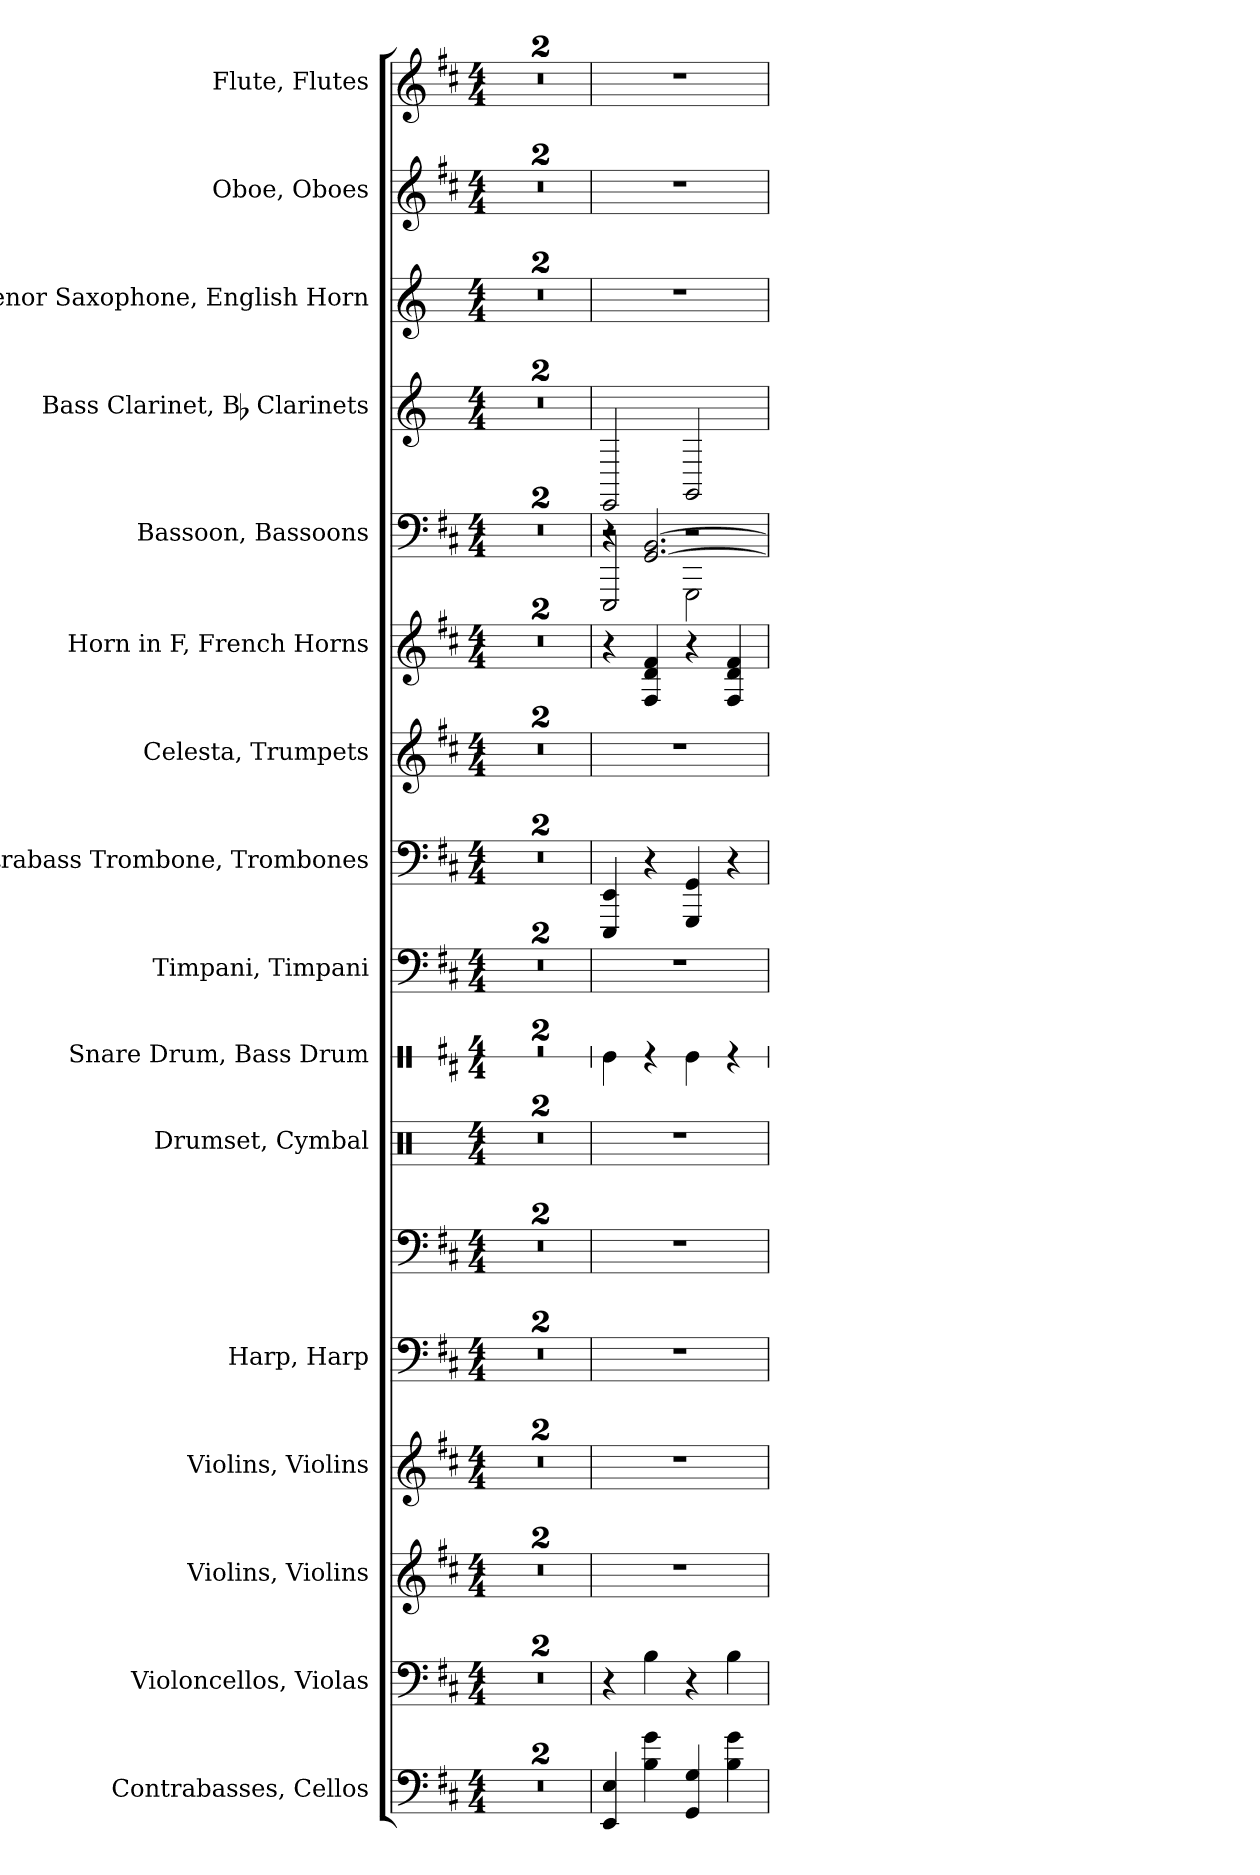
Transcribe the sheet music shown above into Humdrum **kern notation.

**kern	**kern	**kern	**kern	**kern	**kern	**kern	**kern	**kern	**kern	**kern	**kern	**kern	**kern	**kern	**kern	**kern
*part16	*part15	*part14	*part13	*part12	*part12	*part11	*part10	*part9	*part8	*part7	*part6	*part5	*part4	*part3	*part2	*part1
*staff17	*staff16	*staff15	*staff14	*staff13	*staff12	*staff11	*staff10	*staff9	*staff8	*staff7	*staff6	*staff5	*staff4	*staff3	*staff2	*staff1
*I"Contrabasses, Cellos	*I"Violoncellos, Violas	*I"Violins, Violins	*I"Violins, Violins	*I"Harp, Harp	*	*I"Drumset, Cymbal	*I"Snare Drum, Bass Drum	*I"Timpani, Timpani	*I"Contrabass Trombone, Trombones	*I"Celesta, Trumpets	*I"Horn in F, French Horns	*I"Bassoon, Bassoons	*I"Bass Clarinet, B-flat Clarinets	*I"Tenor Saxophone, English Horn	*I"Oboe, Oboes	*I"Flute, Flutes
*I'Cbs.	*I'Vcs.	*I'Vlns.	*I'Vlns.	*I'Hrp.	*	*I'Drs.	*I'Sn. Dr.	*I'Timp.	*I'Cb. Tbn.	*I'Cel.	*I'F Hn.	*I'Bsn.	*I'B. Cl.	*I'T. Sax.	*I'Ob.	*I'Fl.
*	*	*	*	*	*	*	*stria1	*	*	*	*	*	*	*	*	*
*clefF4	*clefF4	*clefG2	*clefG2	*clefF4	*clefF4	*clefX	*clefX	*clefF4	*clefF4	*clefG2	*clefG2	*clefF4	*clefG2	*clefG2	*clefG2	*clefG2
*ITrd7c12	*	*	*	*	*	*	*	*	*	*ITrd-7c-12	*ITrd4c7	*	*ITrd8c14	*ITrd8c14	*	*
*k[f#c#]	*k[f#c#]	*k[f#c#]	*k[f#c#]	*k[f#c#]	*k[f#c#]	*k[]	*k[f#c#]	*k[f#c#]	*k[f#c#]	*k[f#c#]	*k[f#]	*k[f#c#]	*k[]	*k[]	*k[f#c#]	*k[f#c#]
*M4/4	*M4/4	*M4/4	*M4/4	*M4/4	*M4/4	*M4/4	*M4/4	*M4/4	*M4/4	*M4/4	*M4/4	*M4/4	*M4/4	*M4/4	*M4/4	*M4/4
=1	=1	=1	=1	=1	=1	=1	=1	=1	=1	=1	=1	=1	=1	=1	=1	=1
1r	1r	1r	1r	1r	1r	1r	1r	1r	1r	1r	1r	1r	1r	1r	1r	1r
=2	=2	=2	=2	=2	=2	=2	=2	=2	=2	=2	=2	=2	=2	=2	=2	=2
1r	1r	1r	1r	1r	1r	1r	1r	1r	1r	1r	1r	1r	1r	1r	1r	1r
=3	=3	=3	=3	=3	=3	=3	=3	=3	=3	=3	=3	=3	=3	=3	=3	=3
*	*	*	*	*	*	*	*	*	*	*	*	*^	*	*	*	*
*	*	*	*	*	*	*	*	*	*	*	*	*	*^	*	*	*	*
4EEE/ 4EE/	4r	1r	1r	1r	1r	1r	4Re\	1r	4EEE/ 4EE/	1r	4r	4r	2r	2EEE/	2EEE/	1r	1r	1r
4BB\ 4G\	4B\	.	.	.	.	.	4r	.	4r	.	4BB/ 4G/ 4B/	[2.GG/ [2.BB/	.	.	.	.	.	.
4GGG/ 4GG/	4r	.	.	.	.	.	4Re\	.	4GGG/ 4GG/	.	4r	.	2GGG\	2r	2GGG/	.	.	.
4BB\ 4G\	4B\	.	.	.	.	.	4r	.	4r	.	4BB/ 4G/ 4B/	.	.	.	.	.	.	.
*	*	*	*	*	*	*	*	*	*	*	*	*v	*v	*v	*	*	*	*
=	=	=	=	=	=	=	=	=	=	=	=	=	=	=	=	=
*-	*-	*-	*-	*-	*-	*-	*-	*-	*-	*-	*-	*-	*-	*-	*-	*-
